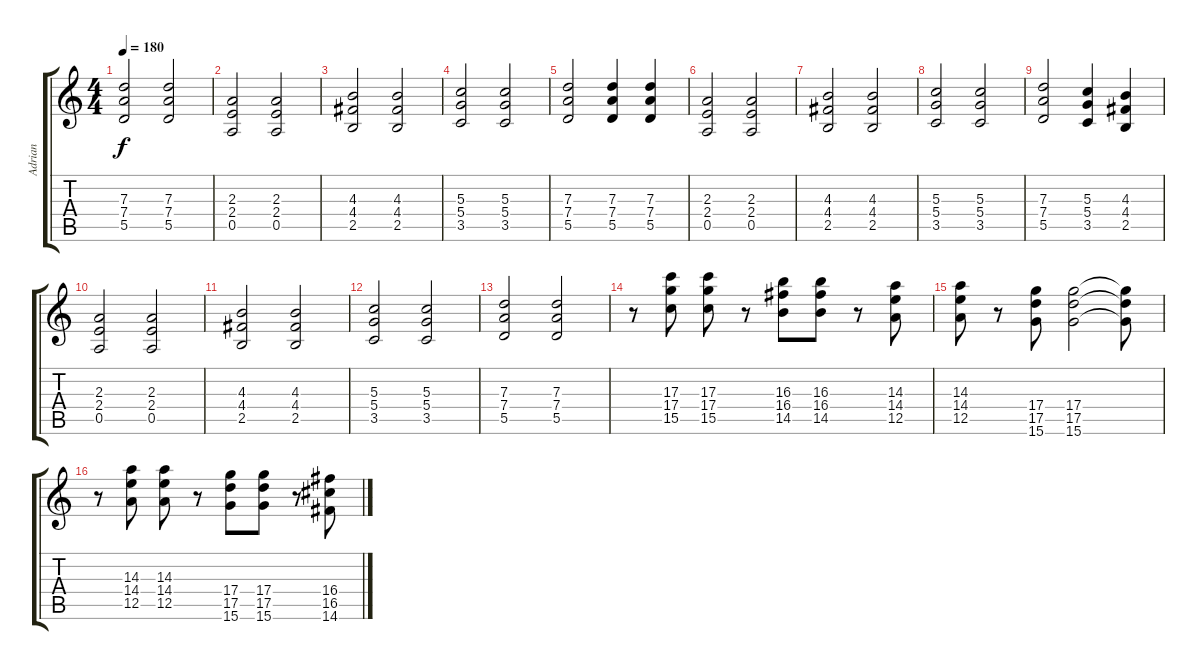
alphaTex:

\track ("Adrian" "Adrian") {instrument distortionguitar}
\staff {score tabs}
\tuning (E4 B3 G3 D3 A2 E2) {hide}
\ts (4 4)
\tempo 180
\clef g2
\ks c
(7.3 7.4 5.5).2{dy f} (7.3 7.4 5.5).2 |
(2.3 2.4 0.5).2 (2.3 2.4 0.5).2 |
(4.3 4.4 2.5).2 (4.3 4.4 2.5).2 |
(5.3 5.4 3.5).2 (5.3 5.4 3.5).2 |
(7.3 7.4 5.5).2 (7.3 7.4 5.5).4 (7.3 7.4 5.5).4 |
(2.3 2.4 0.5).2 (2.3 2.4 0.5).2 |
(4.3 4.4 2.5).2 (4.3 4.4 2.5).2 |
(5.3 5.4 3.5).2 (5.3 5.4 3.5).2 |
(7.3 7.4 5.5).2 (5.3 5.4 3.5).4 (4.3 4.4 2.5).4 |
(2.3 2.4 0.5).2 (2.3 2.4 0.5).2 |
(4.3 4.4 2.5).2 (4.3 4.4 2.5).2 |
(5.3 5.4 3.5).2 (5.3 5.4 3.5).2 |
(7.3 7.4 5.5).2 (7.3 7.4 5.5).2 |
r.8 (17.3 17.4 15.5).8 (17.3 17.4 15.5).8 r.8 (16.3 16.4 14.5).8 (16.3 16.4 14.5).8 r.8 (14.3 14.4 12.5).8 |
(14.3 14.4 12.5).8 r.8 (17.4 17.5 15.6).8 (17.4 17.5 15.6).2 (17.4{t} 17.5{t} 15.6{t}).8 |
r.8 (14.3 14.4 12.5).8 (14.3 14.4 12.5).8 r.8 (17.4 17.5 15.6).8 (17.4 17.5 15.6).8 r.8 (16.4 16.5 14.6).8
